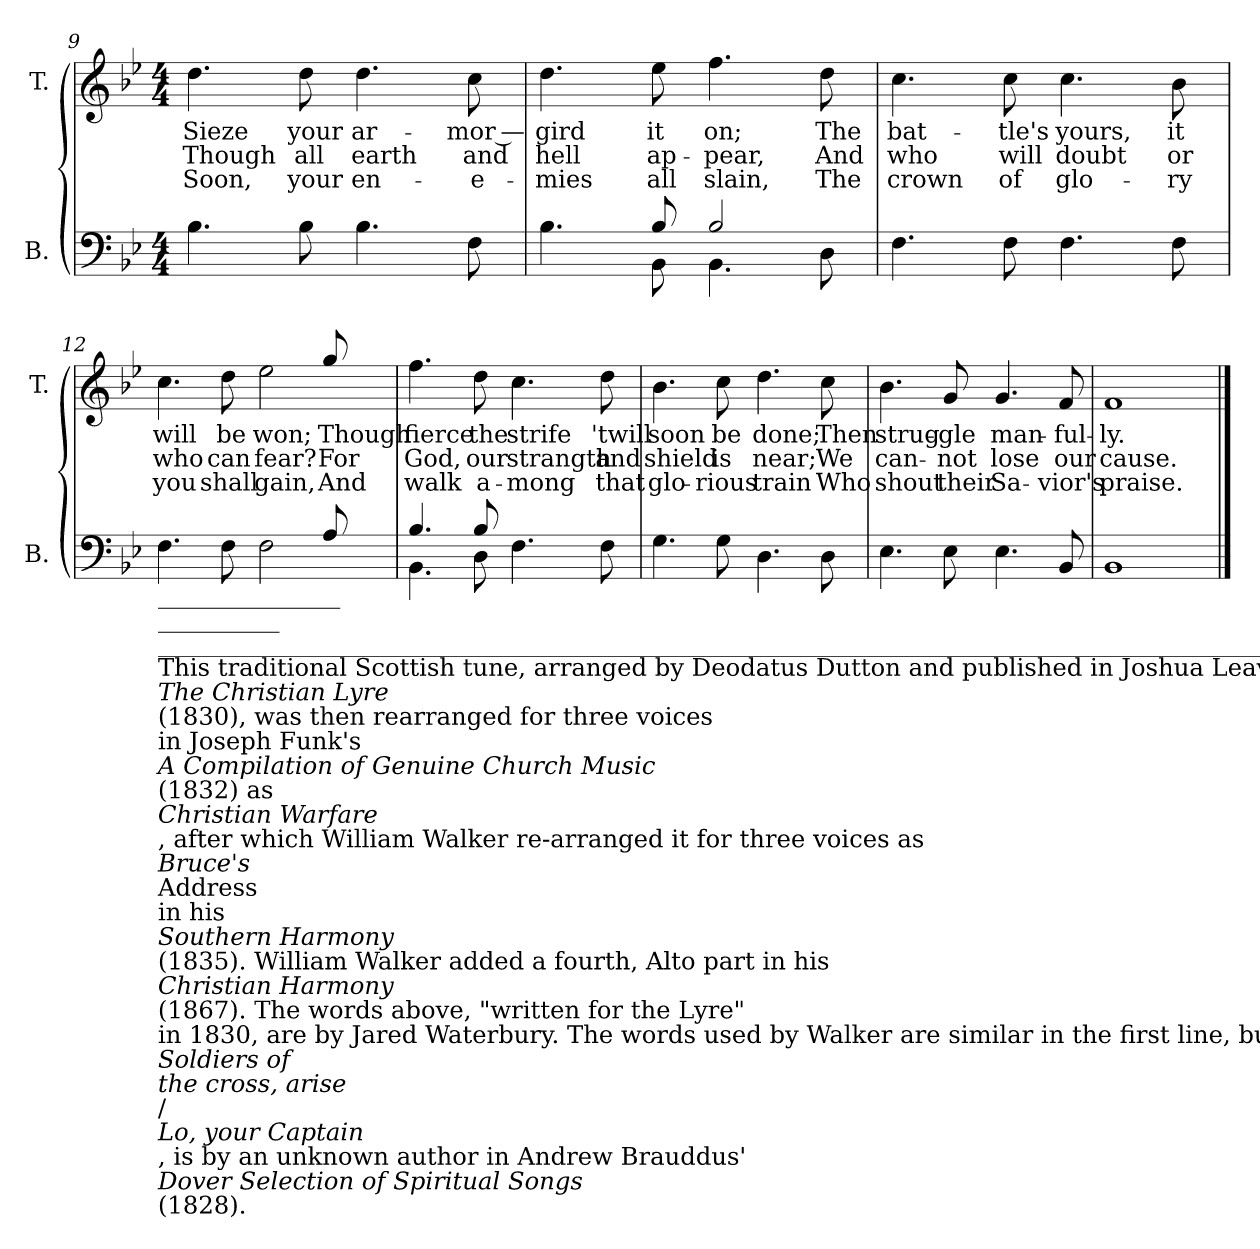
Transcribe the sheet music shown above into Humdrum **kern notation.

**kern	**kern	**text	**text	**text
*part2	*part1	*part1	*part1	*part1
*staff2	*staff1	*staff1	*staff1	*staff1
*I"B.	*I"T.	*	*	*
*I'B.	*I'T.	*	*	*
*clefF4	*clefG2	*	*	*
*k[b-e-]	*k[b-e-]	*	*	*
*M4/4	*M4/4	*	*	*
=9	=9	=9	=9	=9
!	!	!LO:LY:b	!LO:LY:b	!LO:LY:b
4.B-\	4.dd\	Sieze	Though	Soon,
!	!	!LO:LY:b	!LO:LY:b	!LO:LY:b
8B-\	8dd\	your	all	your
!	!	!LO:LY:b	!LO:LY:b	!LO:LY:b
4.B-\	4.dd\	ar-	earth	en-
!	!	!LO:LY:b	!LO:LY:b	!LO:LY:b
8F\	8cc\	-mor —	and	-e-
=10	=10	=10	=10	=10
*^	*	*	*	*
!	!	!	!LO:LY:b	!LO:LY:b	!LO:LY:b
4.B-\	4.ryy	4.dd\	gird	hell	-mies
!	!	!	!LO:LY:b	!LO:LY:b	!LO:LY:b
8B-/	8BB-\	8ee-\	it	ap-	all
!	!	!	!LO:LY:b	!LO:LY:b	!LO:LY:b
2B-/	4.BB-\	4.ff\	on;	-pear,	slain,
!	!	!	!LO:LY:b	!LO:LY:b	!LO:LY:b
.	8D\	8dd\	The	And	The
=11	=11	=11	=11	=11	=11
!	!	!	!LO:LY:b	!LO:LY:b	!LO:LY:b
*v	*v	*	*	*	*
4.F\	4.cc\	bat-	who	crown
!	!	!LO:LY:b	!LO:LY:b	!LO:LY:b
8F\	8cc\	-tle's	will	of
!	!	!LO:LY:b	!LO:LY:b	!LO:LY:b
4.F\	4.cc\	yours,	doubt	glo-
!	!	!LO:LY:b	!LO:LY:b	!LO:LY:b
8F\	8b-\	it	or	-ry
!!LO:LB:g=z
=12	=12	=12	=12	=12
*^	*^	*	*	*
!LO:TX:b:t=_______________	!	!	!	!	!	!
!LO:TX:b:t=__________	!	!	!	!	!	!
!LO:TX:b:t=____________________________________________________________________________________________________________	!	!	!	!	!	!
!LO:TX:b:t=This traditional Scottish tune, arranged by Deodatus Dutton and published in Joshua Leavitt's	!	!	!	!	!	!
!LO:TX:b:i:t=The Christian Lyre	!	!	!	!	!	!
!LO:TX:b:t=(1830), was then rearranged for three voices	!	!	!	!	!	!
!LO:TX:b:t=in Joseph Funk's	!	!	!	!	!	!
!LO:TX:b:i:t=A Compilation of Genuine Church Music	!	!	!	!	!	!
!LO:TX:b:t=(1832) as	!	!	!	!	!	!
!LO:TX:b:i:t=Christian Warfare	!	!	!	!	!	!
!LO:TX:b:t=, after which William Walker re-arranged it for three voices as	!	!	!	!	!	!
!LO:TX:b:i:t=Bruce's	!	!	!	!	!	!
!LO:TX:b:t=Address	!	!	!	!	!	!
!LO:TX:b:t=in his	!	!	!	!	!	!
!LO:TX:b:i:t=Southern Harmony	!	!	!	!	!	!
!LO:TX:b:t=(1835). William Walker added a fourth, Alto part in his	!	!	!	!	!	!
!LO:TX:b:i:t=Christian Harmony	!	!	!	!	!	!
!LO:TX:b:t=(1867). The words above, "written for the Lyre"	!	!	!	!	!	!
!LO:TX:b:t=in 1830, are by Jared Waterbury. The words used by Walker are similar in the first line, but differ in the second and following lines,	!	!	!	!	!	!
!LO:TX:b:i:t=Soldiers of	!	!	!	!	!	!
!LO:TX:b:i:t=the cross, arise	!	!	!	!	!	!
!LO:TX:b:t=/	!	!	!	!	!	!
!LO:TX:b:i:t=Lo, your Captain	!	!	!	!	!	!
!LO:TX:b:t=, is by an unknown author in Andrew Brauddus'	!	!	!	!	!	!
!LO:TX:b:i:t=Dover Selection of Spiritual Songs	!	!	!	!	!	!
!LO:TX:b:t=(1828).	!	!	!	!	!	!
!	!	!	!	!LO:LY:b	!LO:LY:b	!LO:LY:b
4.ryy	4.F\	4.ryy	4.cc\	will	who	you
!	!	!	!	!LO:LY:b	!LO:LY:b	!LO:LY:b
8ryy	8F\	8ryy	8dd\	be	can	shall
!	!	!	!	!LO:LY:b	!LO:LY:b	!LO:LY:b
4.ryy	2F\	4.ryy	2ee-\	won;	fear?	gain,
!	!	!	!	!LO:LY:b	!LO:LY:b	!LO:LY:b
8A/	.	8gg/	.	Though	For	And
*	*	*v	*v	*	*	*
=13	=13	=13	=13	=13	=13
!	!	!	!LO:LY:b	!LO:LY:b	!LO:LY:b
4.B-/	4.BB-\	4.ff\	fierce	God,	walk
!	!	!	!LO:LY:b	!LO:LY:b	!LO:LY:b
8B-/	8D\	8dd\	the	our	a-
!	!	!	!LO:LY:b	!LO:LY:b	!LO:LY:b
4.F\	2ryy	4.cc\	strife	strangth	-mong
!	!	!	!LO:LY:b	!LO:LY:b	!LO:LY:b
8F\	.	8dd\	'twill	and	that
*v	*v	*	*	*	*
=14	=14	=14	=14	=14
!	!	!LO:LY:b	!LO:LY:b	!LO:LY:b
4.G\	4.b-\	soon	shield	glo-
!	!	!LO:LY:b	!LO:LY:b	!LO:LY:b
8G\	8cc\	be	is	-rious
!	!	!LO:LY:b	!LO:LY:b	!LO:LY:b
4.D\	4.dd\	done;	near;	train
!	!	!LO:LY:b	!LO:LY:b	!LO:LY:b
8D\	8cc\	Then	We	Who
=15	=15	=15	=15	=15
!	!	!LO:LY:b	!LO:LY:b	!LO:LY:b
4.E-\	4.b-\	strug-	can-	shout
!	!	!LO:LY:b	!LO:LY:b	!LO:LY:b
8E-\	8g/	-gle	-not	their
!	!	!LO:LY:b	!LO:LY:b	!LO:LY:b
4.E-\	4.g/	man-	lose	Sa-
!	!	!LO:LY:b	!LO:LY:b	!LO:LY:b
8BB-/	8f/	-ful-	our	-vior's
=16	=16	=16	=16	=16
!	!	!LO:LY:b	!LO:LY:b	!LO:LY:b
1BB-	1f	-ly.	cause.	praise.
==	==	==	==	==
*-	*-	*-	*-	*-
